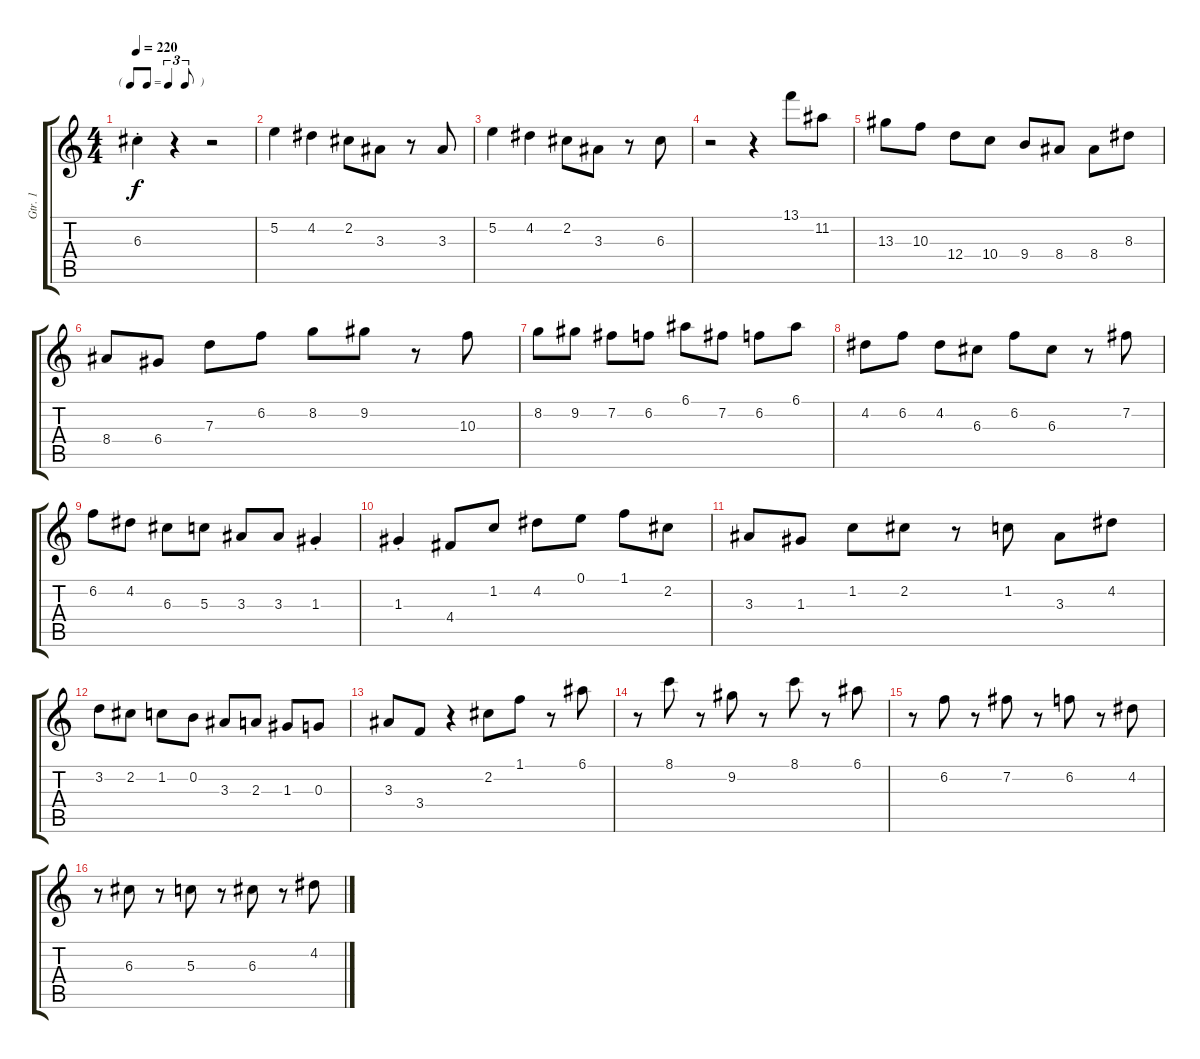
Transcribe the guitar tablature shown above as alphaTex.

\track ("Gtr. 1" "Gtr. 1") {instrument acousticguitarsteel}
\staff {score tabs}
\tuning (E4 B3 G3 D3 A2 E2) {hide}
\ts (4 4)
\tf triplet8th
\tempo 220
\clef g2
\ks c
6.3{st}.4{dy f} r.4 r.2 |
5.2.4 4.2.4 2.2.8 3.3.8 r.8 3.3.8 |
5.2.4 4.2.4 2.2.8 3.3.8 r.8 6.3.8 |
r.2 r.4 13.1.8 11.2.8 |
13.3.8 10.3.8 12.4.8 10.4.8 9.4.8 8.4.8 8.4.8 8.3.8 |
8.4.8 6.4.8 7.3.8 6.2.8 8.2.8 9.2.8 r.8 10.3.8 |
8.2.8 9.2.8 7.2.8 6.2.8 6.1.8 7.2.8 6.2.8 6.1.8 |
4.2.8 6.2.8 4.2.8 6.3.8 6.2.8 6.3.8 r.8 7.2.8 |
6.2.8 4.2.8 6.3.8 5.3.8 3.3.8 3.3.8 1.3{st}.4 |
1.3{st}.4 4.4.8 1.2.8 4.2.8 0.1.8 1.1.8 2.2.8 |
3.3.8 1.3.8 1.2.8 2.2.8 r.8 1.2.8 3.3.8 4.2.8 |
3.2.8 2.2.8 1.2.8 0.2.8 3.3.8 2.3.8 1.3.8 0.3.8 |
3.3.8 3.4.8 r.4 2.2.8 1.1.8 r.8 6.1.8 |
r.8 8.1.8 r.8 9.2.8 r.8 8.1.8 r.8 6.1.8 |
r.8 6.2.8 r.8 7.2.8 r.8 6.2.8 r.8 4.2.8 |
r.8 6.3.8 r.8 5.3.8 r.8 6.3.8 r.8 4.2.8
